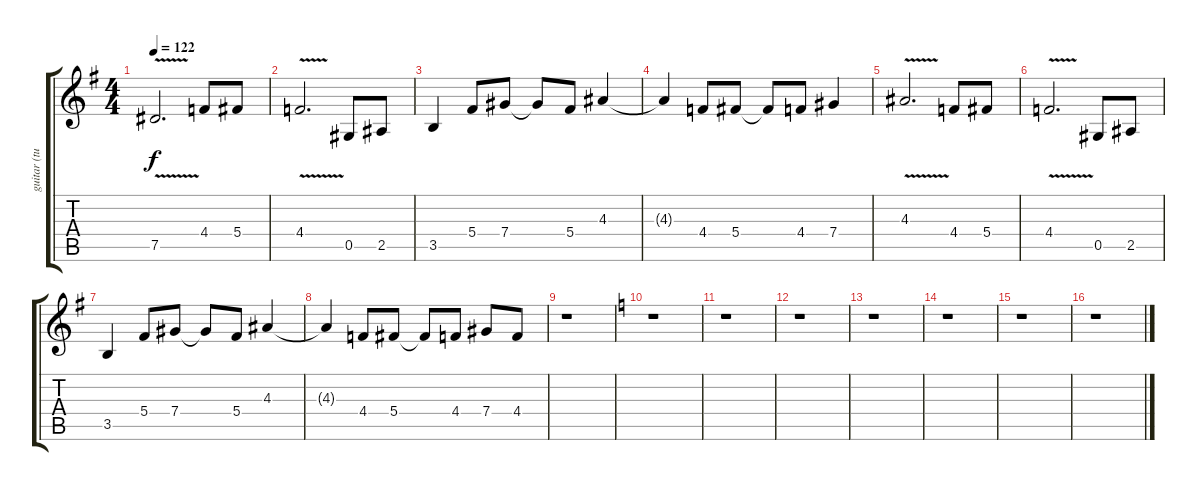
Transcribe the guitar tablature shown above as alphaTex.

\track ("guitar (tune to Eb)" "guitar (tu") {instrument distortionguitar}
\staff {score tabs}
\tuning (Eb4 Bb3 Gb3 Db3 Ab2 Eb2) {hide}
\ts (4 4)
\tempo 122
\clef g2
\ks g
7.5{v}.2{d dy f} 4.4.8 5.4.8 |
4.4{v}.2{d} 0.5.8 2.5.8 |
3.5.4 5.4.8 7.4.8 7.4{t}.8 5.4.8 4.3.4 |
4.3{t}.4 4.4.8 5.4.8 5.4{t}.8 4.4.8 7.4.4 |
4.3{v}.2{d} 4.4.8 5.4.8 |
4.4{v}.2{d} 0.5.8 2.5.8 |
3.5.4 5.4.8 7.4.8 7.4{t}.8 5.4.8 4.3.4 |
4.3{t}.4 4.4.8 5.4.8 5.4{t}.8 4.4.8 7.4.8 4.4.8 |
r.1 |
\ks c
r.1 |
r.1 |
r.1 |
r.1 |
r.1 |
r.1 |
r.1
